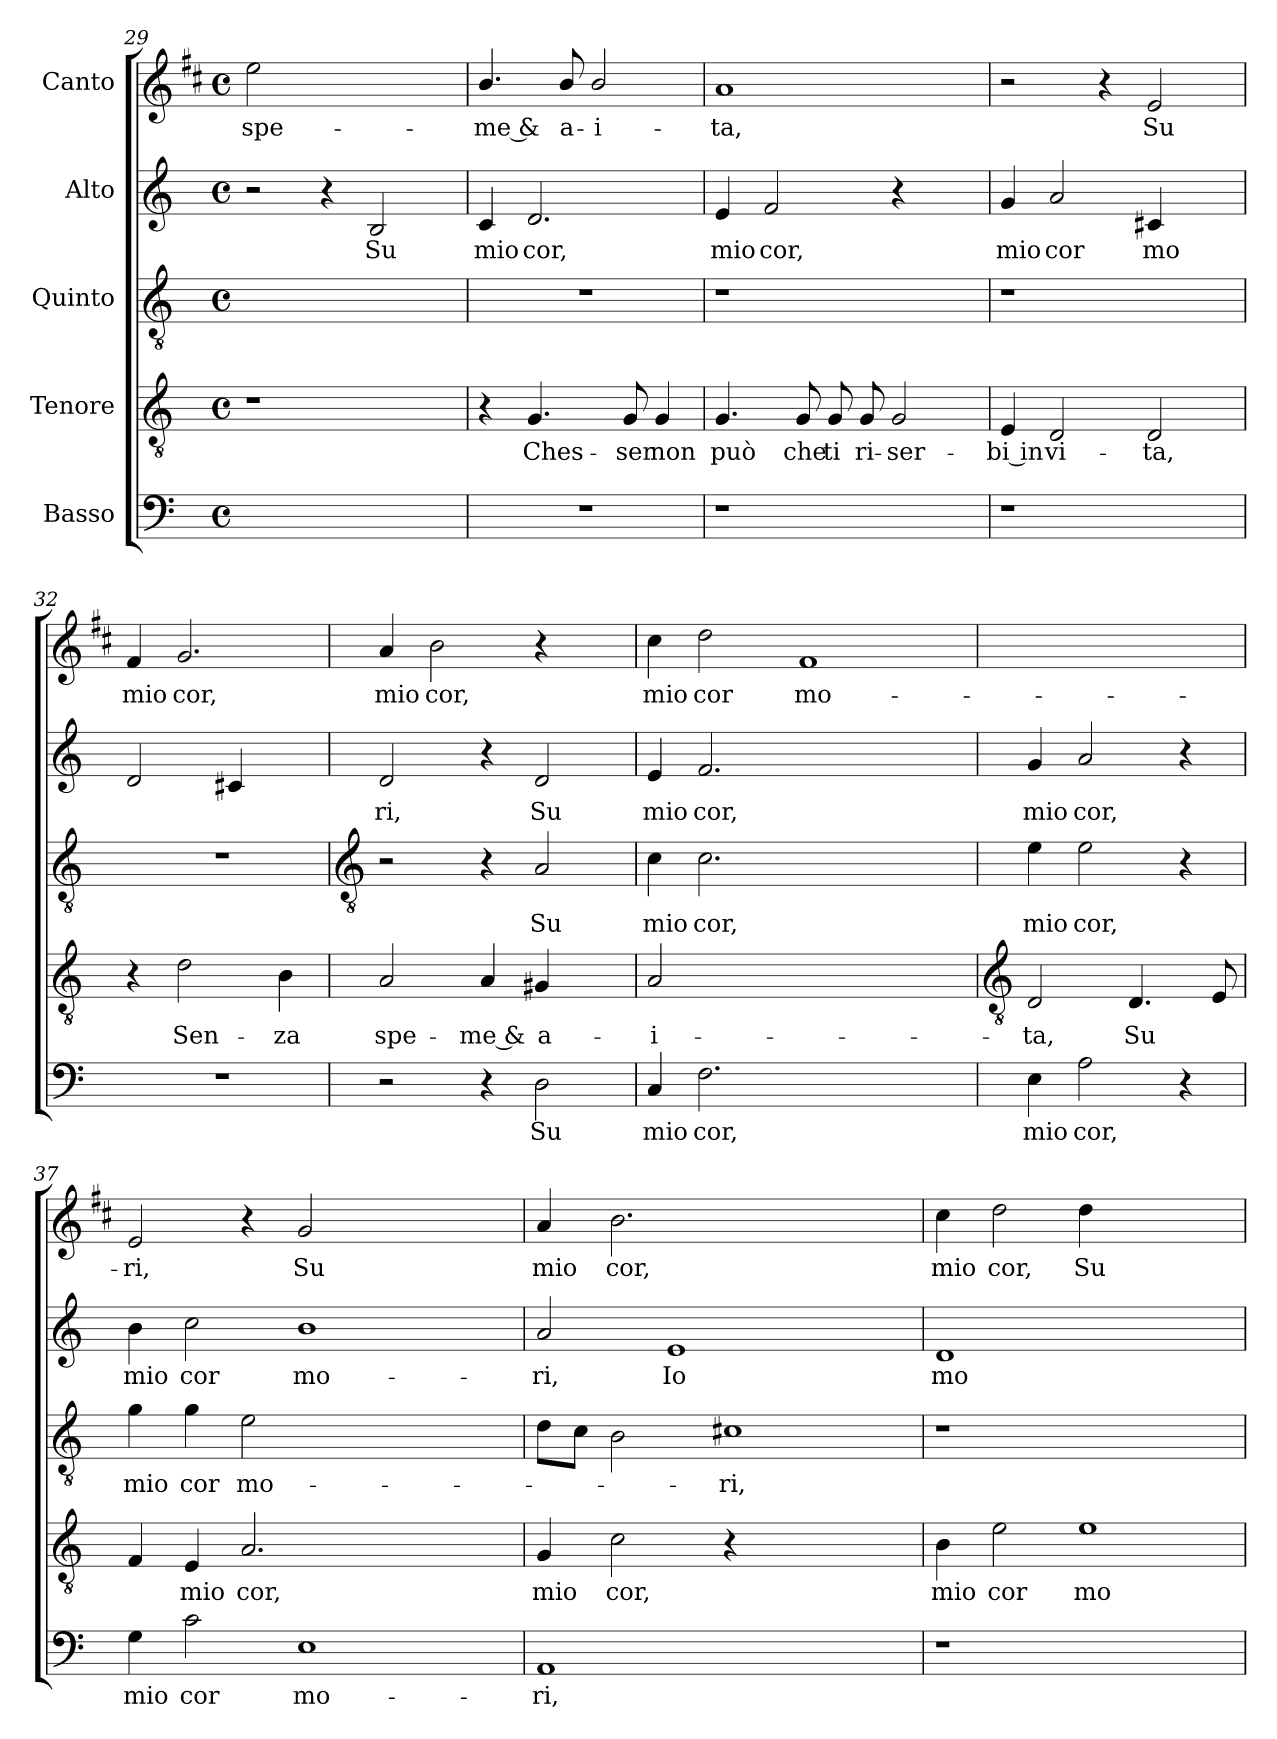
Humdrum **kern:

**kern	**text	**kern	**text	**kern	**text	**kern	**text	**kern	**text
*part5	*part5	*part4	*part4	*part3	*part3	*part2	*part2	*part1	*part1
*staff5	*staff5	*staff4	*staff4	*staff3	*staff3	*staff2	*staff2	*staff1	*staff1
*I"Basso	*	*I"Tenore	*	*I"Quinto	*	*I"Alto	*	*I"Canto	*
!!LO:LB:g=z
*clefF4	*	*clefGv2	*	*clefGv2	*	*clefG2	*	*clefG2	*
*	*	*	*	*	*	*	*	*ITrd1c2	*
*k[]	*	*k[]	*	*k[]	*	*k[]	*	*k[]	*
*C:	*	*C:	*	*C:	*	*C:	*	*C:	*
*M4/4	*	*M4/4	*	*M4/4	*	*M4/4	*	*M4/4	*
*met(c)	*	*met(c)	*	*met(c)	*	*met(c)	*	*met(c)	*
=29	=29	=29	=29	=29	=29	=29	=29	=29	=29
!	!	!	!	!	!	!	!	!	!LO:LY:b
*	*	*	*	*	*	*	*	*^	*
2.GGyy_	.	1r	.	2.Byy_	.	2r	.	2dd	1ryy	spe-
.	.	.	.	.	.	4r	.	4ryy	.	.
!	!	!	!	!	!	!	!LO:LY:b	!	!	!
4GGyy]	.	.	.	4Byy]	.	2B	Su	2ryy	.	.
4ryy	.	4ryy	.	4ryy	.	.	.	.	4ryy	.
!!LO:LB:g=z	!!
=30	=30	=30	=30	=30	=30	=30	=30	=30	=30	=30
!	!	!	!	!	!	!	!LO:LY:b	!	!	!LO:LY:b
1r	.	4r	.	1r	.	4c	mio	4.a	1ryy	-me &
!	!	!	!LO:LY:b	!	!	!	!LO:LY:b	!	!	!
.	.	4.G	Ches-	.	.	2.d	cor,	.	.	.
!	!	!	!	!	!	!	!	!	!	!LO:LY:b
.	.	.	.	.	.	.	.	8a	.	a-
!	!	!	!	!	!	!	!	!	!	!LO:LY:b
.	.	.	.	.	.	.	.	2a	.	-i-
!	!	!	!LO:LY:b	!	!	!	!	!	!	!
.	.	8G	-ser	.	.	.	.	.	.	.
!	!	!	!LO:LY:b	!	!	!	!	!	!	!
.	.	4G	non	.	.	.	.	.	.	.
=31	=31	=31	=31	=31	=31	=31	=31	=31	=31	=31
!	!	!	!LO:LY:b	!	!	!	!LO:LY:b	!	!	!LO:LY:b
1r	.	4.G	può	1r	.	4e	mio	1g	1ryy	-ta,
!	!	!	!	!	!	!	!LO:LY:b	!	!	!
.	.	.	.	.	.	2f	cor,	.	.	.
!	!	!	!LO:LY:b	!	!	!	!	!	!	!
.	.	8G	che	.	.	.	.	.	.	.
!	!	!	!LO:LY:b	!	!	!	!	!	!	!
.	.	8G	ti	.	.	.	.	.	.	.
!	!	!	!LO:LY:b	!	!	!	!	!	!	!
.	.	8G	ri-	.	.	.	.	.	.	.
!	!	!	!LO:LY:b	!	!	!	!	!	!	!
.	.	2G	-ser-	.	.	4r	.	.	.	.
4ryy	.	.	.	4ryy	.	4ryy	.	4ryy	4ryy	.
=32	=32	=32	=32	=32	=32	=32	=32	=32	=32	=32
!	!	!	!LO:LY:b	!	!	!	!LO:LY:b	!	!	!
1r	.	4E	-bi in	1r	.	4g	mio	2r	1ryy	.
!	!	!	!LO:LY:b	!	!	!	!LO:LY:b	!	!	!
.	.	2D	vi-	.	.	2a	cor	.	.	.
.	.	.	.	.	.	.	.	4r	.	.
!	!	!	!LO:LY:b	!	!	!	!LO:LY:b	!	!	!LO:LY:b
.	.	2D	-ta,	.	.	4c#X	mo	2d	.	Su
4ryy	.	.	.	4ryy	.	4ryy	.	.	4ryy	.
=32	=32	=32	=32	=32	=32	=32	=32	=32	=32	=32
!	!	!	!	!	!	!	!	!	!	!LO:LY:b
1r	.	4r	.	1r	.	2d	.	4e	1ryy	mio
!	!	!	!LO:LY:b	!	!	!	!	!	!	!LO:LY:b
.	.	2d	Sen-	.	.	.	.	2.f	.	cor,
.	.	.	.	.	.	4c#X	.	.	.	.
!	!	!	!LO:LY:b	!	!	!	!	!	!	!
.	.	4B	-za	.	.	4ryy	.	.	.	.
!!LO:LB:g=z	!!
=34	=34	=34	=34	=34	=34	=34	=34	=34	=34	=34
*	*	*	*	*clefGv2	*	*	*	*	*	*
!	!	!	!LO:LY:b	!	!	!	!LO:LY:b	!	!	!LO:LY:b
2r	.	2A	spe-	2r	.	2d	ri,	4g	2ryy	mio
!	!	!	!	!	!	!	!	!	!	!LO:LY:b
.	.	.	.	.	.	.	.	2a	.	cor,
!	!	!	!LO:LY:b	!	!	!	!	!	!	!
4r	.	4A	-me &	4r	.	4r	.	.	4ryy	.
!	!LO:LY:b	!	!LO:LY:b	!	!LO:LY:b	!	!LO:LY:b	!	!	!
2D	Su	4G#X	a-	2A	Su	2d	Su	4r	4ryy	.
.	.	4ryy	.	.	.	.	.	4ryy	4ryy	.
=35	=35	=35	=35	=35	=35	=35	=35	=35	=35	=35
!	!LO:LY:b	!	!LO:LY:b	!	!LO:LY:b	!	!LO:LY:b	!	!	!LO:LY:b
4C	mio	2A	-i-	4c	mio	4e	mio	4b	1ryy	mio
!	!LO:LY:b	!	!	!	!LO:LY:b	!	!LO:LY:b	!	!	!LO:LY:b
2.F	cor,	.	.	2.c	cor,	2.f	cor,	2cc	.	cor
.	.	1ryy	.	.	.	.	.	.	.	.
!	!	!	!	!	!	!	!	!	!	!LO:LY:b
.	.	.	.	.	.	.	.	1e	.	mo-
2.ryy	.	.	.	2.ryy	.	2.ryy	.	.	2.ryy	.
.	.	4ryy	.	.	.	.	.	.	.	.
*	*	*	*	*	*	*	*	*v	*v	*
!!LO:LB:g=z
=36	=36	=36	=36	=36	=36	=36	=36	=36	=36
*	*	*clefGv2	*	*	*	*	*	*	*
!	!LO:LY:b	!	!LO:LY:b	!	!LO:LY:b	!	!LO:LY:b	!	!
4E	mio	2D	-ta,	4e	mio	4g	mio	1ryy	.
!	!LO:LY:b	!	!	!	!LO:LY:b	!	!LO:LY:b	!	!
2A	cor,	.	.	2e	cor,	2a	cor,	.	.
!	!	!	!LO:LY:b	!	!	!	!	!	!
.	.	4.D	Su	.	.	.	.	.	.
4r	.	.	.	4r	.	4r	.	.	.
.	.	8E	.	.	.	.	.	.	.
!!LO:LB:g=z
=37	=37	=37	=37	=37	=37	=37	=37	=37	=37
!	!LO:LY:b	!	!	!	!LO:LY:b	!	!LO:LY:b	!	!LO:LY:b
*	*	*	*	*	*	*	*	*^	*
4G	mio	4F	.	4g	mio	4b	mio	2d	1ryy	-ri,
!	!LO:LY:b	!	!LO:LY:b	!	!LO:LY:b	!	!LO:LY:b	!	!	!
2c	cor	4E	mio	4g	cor	2cc	cor	.	.	.
!	!	!	!LO:LY:b	!	!LO:LY:b	!	!	!	!	!
.	.	2.A	cor,	2e	mo-	.	.	4r	.	.
!	!LO:LY:b	!	!	!	!	!	!LO:LY:b	!	!	!LO:LY:b
1E	mo-	.	.	.	.	1b	mo-	2f	.	Su
.	.	.	.	2.ryy	.	.	.	.	2ryy	.
.	.	2ryy	.	.	.	.	.	2ryy	.	.
.	.	.	.	.	.	.	.	.	4ryy	.
=37	=37	=37	=37	=37	=37	=37	=37	=37	=37	=37
!	!LO:LY:b	!	!LO:LY:b	!	!	!	!LO:LY:b	!	!	!LO:LY:b
1AA	-ri,	4G	mio	8dL	.	2a	-ri,	4g	2ryy	mio
.	.	.	.	8cJ	.	.	.	.	.	.
!	!	!	!LO:LY:b	!	!	!	!	!	!	!LO:LY:b
.	.	2c	cor,	2B	.	.	.	2.a	.	cor,
!	!	!	!	!	!	!	!LO:LY:b	!	!	!
.	.	.	.	.	.	1e	Io	.	4ryy	.
!	!	!	!	!	!LO:LY:b	!	!	!	!	!
.	.	4r	.	1c#X	-ri,	.	.	.	4ryy	.
2.ryy	.	2.ryy	.	.	.	.	.	2.ryy	2.ryy	.
.	.	.	.	.	.	4ryy	.	.	.	.
=39	=39	=39	=39	=39	=39	=39	=39	=39	=39	=39
!	!	!	!LO:LY:b	!	!	!	!LO:LY:b	!	!	!LO:LY:b
1r	.	4B	mio	1r	.	1d	mo-	4b	1ryy	mio
!	!	!	!LO:LY:b	!	!	!	!	!	!	!LO:LY:b
.	.	2e	cor	.	.	.	.	2cc	.	cor,
!	!	!	!LO:LY:b	!	!	!	!	!	!	!LO:LY:b
.	.	1e	mo-	.	.	.	.	4cc	.	Su
2.ryy	.	.	.	2.ryy	.	2.ryy	.	2.ryy	2.ryy	.
*	*	*	*	*	*	*	*	*v	*v	*
=	=	=	=	=	=	=	=	=	=
*-	*-	*-	*-	*-	*-	*-	*-	*-	*-
